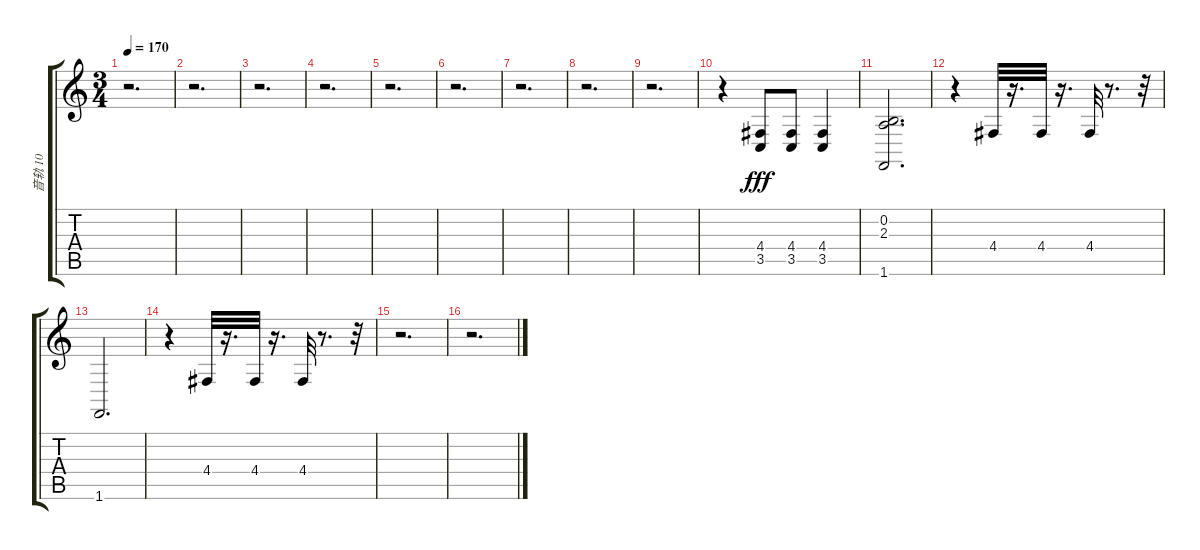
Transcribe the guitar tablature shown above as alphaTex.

\track ("音轨 10" "音轨 10") {instrument stringensemble1}
\staff {score tabs}
\tuning (E4 B3 G3 D3 A2 E2) {hide}
\ts (3 4)
\tempo 170
\clef g2
\ks c
r.2{d dy fff} |
r.2{d} |
r.2{d} |
r.2{d} |
r.2{d} |
r.2{d} |
r.2{d} |
r.2{d} |
r.2{d} |
r.4 (4.4 3.5).8 (4.4 3.5).8 (4.4 3.5).4 |
(0.2 2.3 1.6).2{d} |
r.4 4.4.32 r.16{d} 4.4.32 r.16{d} 4.4.32 r.8{d} r.32 |
1.6.2{d} |
r.4 4.4.32 r.16{d} 4.4.32 r.16{d} 4.4.32 r.8{d} r.32 |
r.2{d} |
r.2{d}
